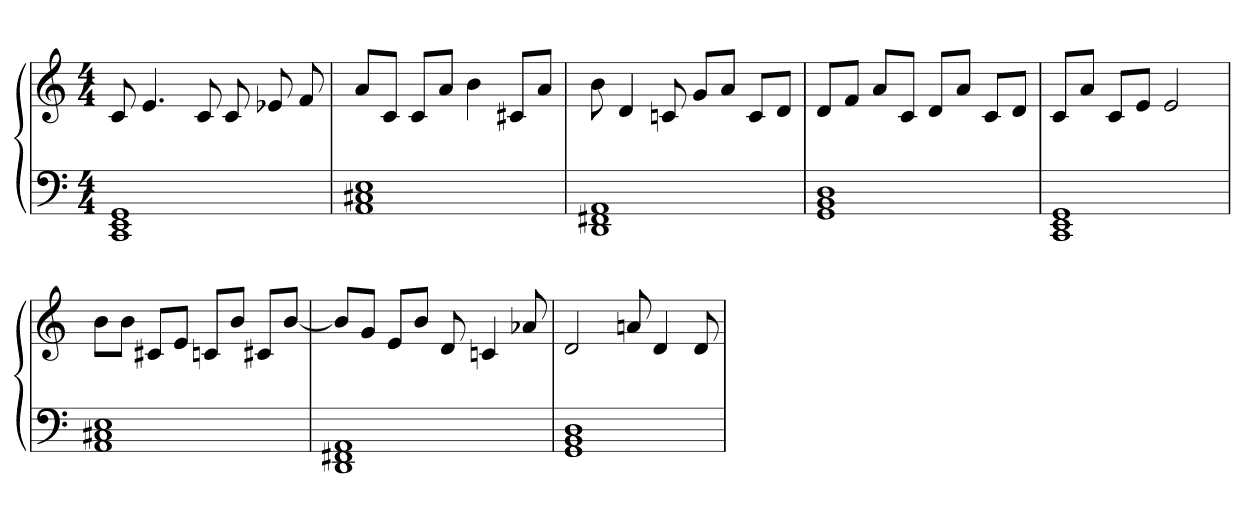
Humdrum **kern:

**kern	**kern
*part2	*part1
*staff2	*staff1
*clefF4	*
*M4/4	*M4/4
=	=
1CC 1EE 1GG	8c
.	4.e
.	8c
.	8c
.	8e-X
.	8f
=	=
1AA 1C#X 1E	8aL
.	8cJ
.	8cL
.	8aJ
.	4b
.	8c#XL
.	8aJ
=	=
1DD 1FF#X 1AA	8b
.	4d
.	8cn
.	8gL
.	8aJ
.	8cL
.	8dJ
=	=
1GG 1BB 1D	8dL
.	8fJ
.	8aL
.	8cJ
.	8dL
.	8aJ
.	8cL
.	8dJ
=	=
1CC 1EE 1GG	8cL
.	8aJ
.	8cL
.	8eJ
.	2e
=	=
1AA 1C#X 1E	8bL
.	8bJ
.	8c#XL
.	8eJ
.	8cnL
.	8bJ
.	8c#XL
.	[8bJ
=	=
1DD 1FF#X 1AA	8bL]
.	8gJ
.	8eL
.	8bJ
.	8d
.	4cn
.	8a-X
=	=
1GG 1BB 1D	2d
.	8an
.	4d
.	8d
=	=
*-	*-
